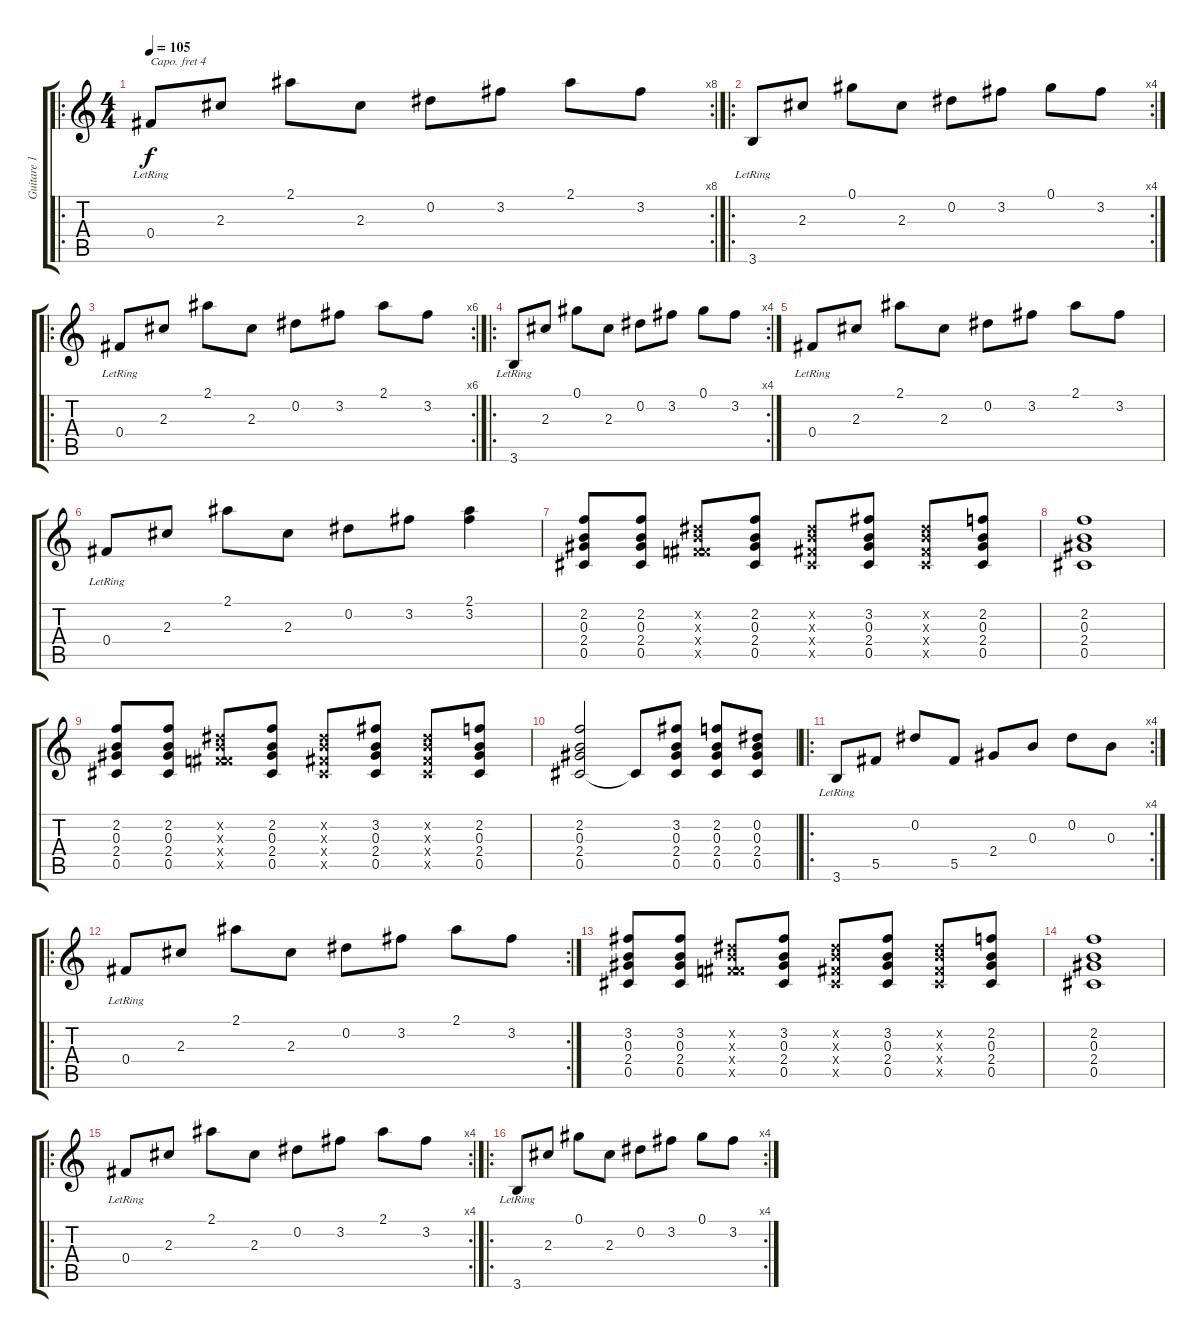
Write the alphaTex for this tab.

\track ("Guitare 1" "Guitare 1") {instrument electricguitarjazz}
\staff {score tabs}
\capo 4
\tuning (E4 B3 G3 D3 A2 E2) {hide}
\ro
\rc 8
\ts (4 4)
\tempo 105
\clef g2
\ks c
0.4{lr}.8{dy f instrument electricguitarjazz} 2.3.8 2.1.8 2.3.8 0.2.8 3.2.8 2.1.8 3.2.8 |
\ro
\rc 4
3.6{lr}.8 2.3.8 0.1.8 2.3.8 0.2.8 3.2.8 0.1.8 3.2.8 |
\ro
\rc 6
0.4{lr}.8 2.3.8 2.1.8 2.3.8 0.2.8 3.2.8 2.1.8 3.2.8 |
\ro
\rc 4
3.6{lr}.8 2.3.8 0.1.8 2.3.8 0.2.8 3.2.8 0.1.8 3.2.8 |
0.4{lr}.8 2.3.8 2.1.8 2.3.8 0.2.8 3.2.8 2.1.8 3.2.8 |
0.4{lr}.8 2.3.8 2.1.8 2.3.8 0.2.8 3.2.8 (2.1 3.2).4 |
(2.2 0.3 2.4 0.5).8 (2.2 0.3 2.4 0.5).8 (0.2{x} 0.3{x} 0.4{x} 4.5{x}).8 (2.2 0.3 2.4 0.5).8 (0.2{x} 0.3{x} 0.4{x} 0.5{x}).8 (3.2 0.3 2.4 0.5).8 (0.2{x} 0.3{x} 0.4{x} 0.5{x}).8 (2.2 0.3 2.4 0.5).8 |
(2.2 0.3 2.4 0.5).1 |
(2.2 0.3 2.4 0.5).8 (2.2 0.3 2.4 0.5).8 (0.2{x} 0.3{x} 0.4{x} 4.5{x}).8 (2.2 0.3 2.4 0.5).8 (0.2{x} 0.3{x} 0.4{x} 0.5{x}).8 (3.2 0.3 2.4 0.5).8 (0.2{x} 0.3{x} 0.4{x} 0.5{x}).8 (2.2 0.3 2.4 0.5).8 |
(2.2 0.3 2.4 0.5).2 0.5{t}.8 (3.2 0.3 2.4 0.5).8 (2.2 0.3 2.4 0.5).8 (0.2 0.3 2.4 0.5).8 |
\ro
\rc 4
3.6{lr}.8 5.5.8 0.2.8 5.5.8 2.4.8 0.3.8 0.2.8 0.3.8 |
\ro
\rc 2
0.4{lr}.8 2.3.8 2.1.8 2.3.8 0.2.8 3.2.8 2.1.8 3.2.8 |
(3.2 0.3 2.4 0.5).8 (3.2 0.3 2.4 0.5).8 (0.2{x} 0.3{x} 0.4{x} 4.5{x}).8 (3.2 0.3 2.4 0.5).8 (0.2{x} 0.3{x} 0.4{x} 0.5{x}).8 (3.2 0.3 2.4 0.5).8 (0.2{x} 0.3{x} 0.4{x} 0.5{x}).8 (2.2 0.3 2.4 0.5).8 |
(2.2 0.3 2.4 0.5).1 |
\ro
\rc 4
0.4{lr}.8 2.3.8 2.1.8 2.3.8 0.2.8 3.2.8 2.1.8 3.2.8 |
\ro
\rc 4
3.6{lr}.8 2.3.8 0.1.8 2.3.8 0.2.8 3.2.8 0.1.8 3.2.8
